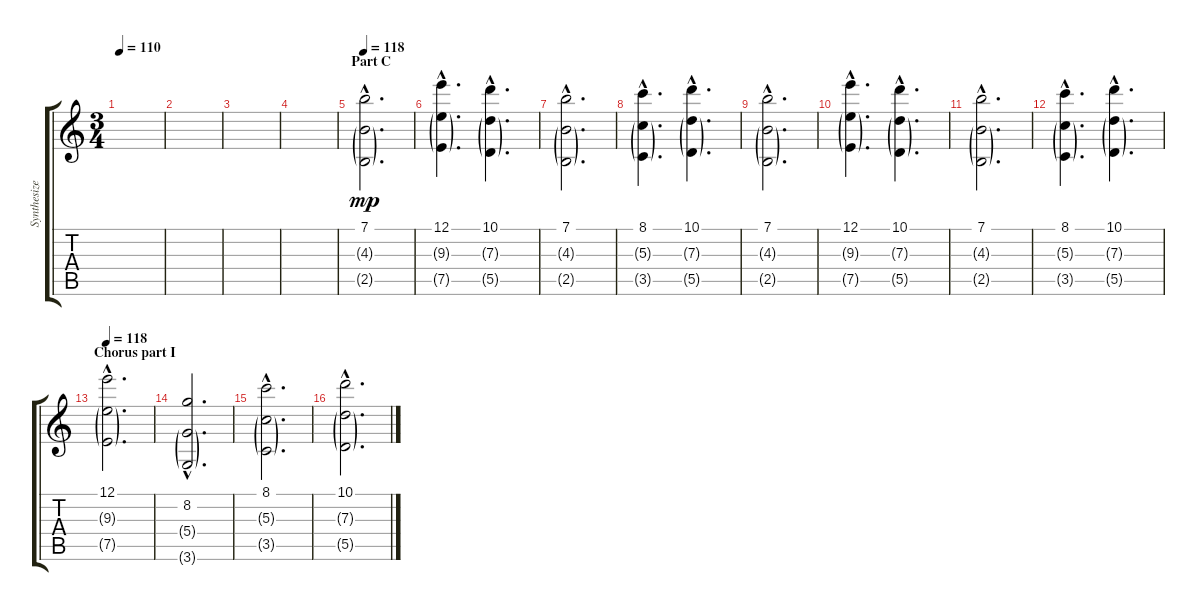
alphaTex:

\track ("Synthesizer" "Synthesize") {instrument stringensemble1}
\staff {score tabs}
\tuning (E5 B4 G4 D4 A3 E3) {hide}
\ts (3 4)
\tempo 110
\clef g2
\ks c
|
|
|
|
\section ("" "Part C")
\tempo 118
(7.1{hac} 4.3{g hac} 2.5{g hac}).2{d dy mp volume 12} |
(12.1{hac} 9.3{g hac} 7.5{g hac}).4{d} (10.1{hac} 7.3{g hac} 5.5{g hac}).4{d} |
(7.1{hac} 4.3{g hac} 2.5{g hac}).2{d} |
(8.1{hac} 5.3{g hac} 3.5{g hac}).4{d} (10.1{hac} 7.3{g hac} 5.5{g hac}).4{d} |
(7.1{hac} 4.3{g hac} 2.5{g hac}).2{d} |
(12.1{hac} 9.3{g hac} 7.5{g hac}).4{d} (10.1{hac} 7.3{g hac} 5.5{g hac}).4{d} |
(7.1{hac} 4.3{g hac} 2.5{g hac}).2{d} |
(8.1{hac} 5.3{g hac} 3.5{g hac}).4{d} (10.1{hac} 7.3{g hac} 5.5{g hac}).4{d} |
\section ("" "Chorus part I")
\tempo 118
(12.1{hac} 9.3{g hac} 7.5{g hac}).2{d volume 8} |
(8.2{hac} 5.4{g hac} 3.6{g hac}).2{d} |
(8.1{hac} 5.3{g hac} 3.5{g hac}).2{d} |
(10.1{hac} 7.3{g hac} 5.5{g hac}).2{d}
